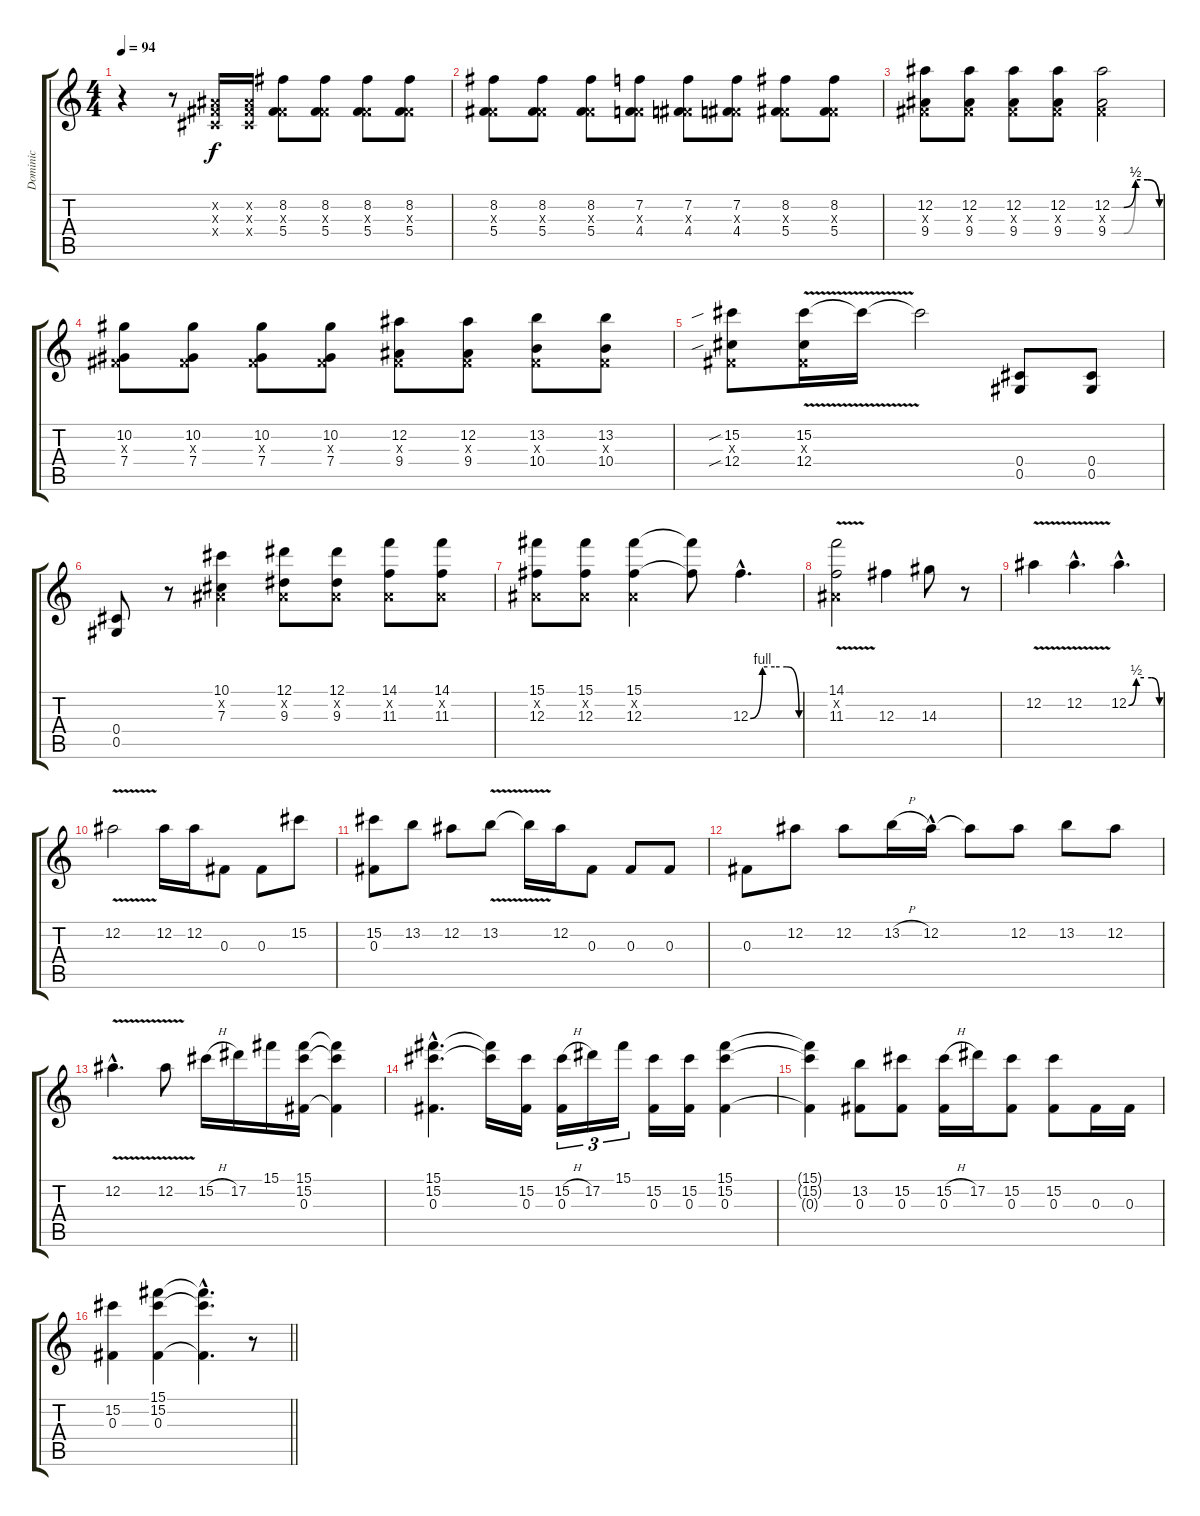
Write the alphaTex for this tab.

\track ("Dominic" "Dominic") {instrument distortionguitar}
\staff {score tabs}
\tuning (Eb4 Bb3 Gb3 Db3 Ab2 Eb2) {hide}
\ts (4 4)
\tempo 94
\clef g2
\ks c
r.4{dy f instrument distortionguitar} r.8 (0.2{x} 0.3{x} 0.4{x}).16 (0.2{x} 0.3{x} 0.4{x}).16 (8.2 0.3{x} 5.4).8 (8.2 0.3{x} 5.4).8 (8.2 0.3{x} 5.4).8 (8.2 0.3{x} 5.4).8 |
(8.2 0.3{x} 5.4).8 (8.2 0.3{x} 5.4).8 (8.2 0.3{x} 5.4).8 (7.2 0.3{x} 4.4).8 (7.2 0.3{x} 4.4).8 (7.2 0.3{x} 4.4).8 (8.2 0.3{x} 5.4).8 (8.2 0.3{x} 5.4).8 |
(12.2 0.3{x} 9.4).8 (12.2 0.3{x} 9.4).8 (12.2 0.3{x} 9.4).8 (12.2 0.3{x} 9.4).8 (12.2{be (custom 0 0 15 0 30 2 45 2 60 0)} 0.3{x} 9.4{be (custom 0 0 15 0 30 2 45 2 60 0)}).2 |
(10.2 0.3{x} 7.4).8 (10.2 0.3{x} 7.4).8 (10.2 0.3{x} 7.4).8 (10.2 0.3{x} 7.4).8 (12.2 0.3{x} 9.4).8 (12.2 0.3{x} 9.4).8 (13.2 0.3{x} 10.4).8 (13.2 0.3{x} 10.4).8 |
(15.2{sib} 0.3{x} 12.4{sib}).8 (15.2{v} 0.3{x} 12.4).16 15.2{t}.16 15.2{t}.2 (0.4 0.5).8 (0.4 0.5).8 |
(0.4 0.5).8 r.8 (10.1 0.2{x} 7.3).4 (12.1 0.2{x} 9.3).8 (12.1 0.2{x} 9.3).8 (14.1 0.2{x} 11.3).8 (14.1 0.2{x} 11.3).8 |
(15.1 0.2{x} 12.3).8 (15.1 0.2{x} 12.3).8 (15.1 0.2{x} 12.3).4 (15.1{t} 12.3{t}).8 12.3{be (custom 0 0 15 4 30 4 45 4 60 0) hac}.4{d} |
(14.1{v} 0.2{x} 11.3{v}).2 12.3.4 14.3.8 r.8 |
12.2{v}.4 12.2{v hac}.4{d} 12.2{be (custom 0 0 15 2 30 2 45 2 60 0) hac}.4{d} |
12.2{v}.2 12.2.16 12.2.16 0.3.8 0.3.8 15.2.8 |
(15.2 0.3).8 13.2.8 12.2.8 13.2{v}.8 13.2{t}.16 12.2.16 0.3.8 0.3.8 0.3.8 |
0.3.8 12.2.8 12.2.8 13.2{h}.16 12.2{hac}.16 12.2{t}.8 12.2.8 13.2.8 12.2.8 |
12.2{v hac}.4{d} 12.2{v}.8 15.2{h}.16 17.2.16 15.1.16 (15.1 15.2 0.3).16 (15.1{t} 15.2{t} 0.3{t}).4 |
(15.1{hac} 15.2{hac} 0.3{hac}).4{d} (15.1{t} 15.2{t}).16 (15.2 0.3).16 (15.2{h} 0.3).16{tu (3 2)} 17.2.16{tu (3 2)} 15.1.16{tu (3 2)} (15.2 0.3).16 (15.2 0.3).16 (15.1 15.2 0.3).4 |
(15.1{t} 15.2{t} 0.3{t}).4 (13.2 0.3).8 (15.2 0.3).8 (15.2{h} 0.3).16 17.2.16 (15.2 0.3).8 (15.2 0.3).8 0.3.16 0.3.16 |
\barLineRight lightlight
(15.2 0.3).4 (15.1 15.2 0.3).4 (15.1{hac t} 15.2{hac t} 0.3{hac t}).4{d} r.8
